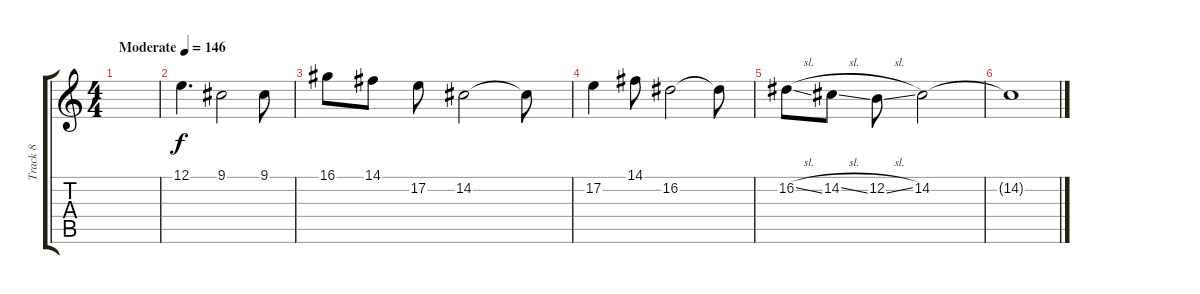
\track ("Track 8" "Track 8") {instrument lead1square}
\staff {score tabs}
\tuning (E4 B3 G3 D3 A2 E2) {hide}
\ts (4 4)
\tempo (146 "Moderate")
\clef g2
\ks c
|
12.1.4{d} 9.1.2 9.1.8 |
16.1.8 14.1.8 17.2.8 14.2.2 14.2{t}.8 |
17.2.4 14.1.8 16.2.2 16.2{t}.8 |
16.2{sl}.8 14.2{sl}.8 12.2{sl}.8 14.2.2 |
14.2{t}.1
